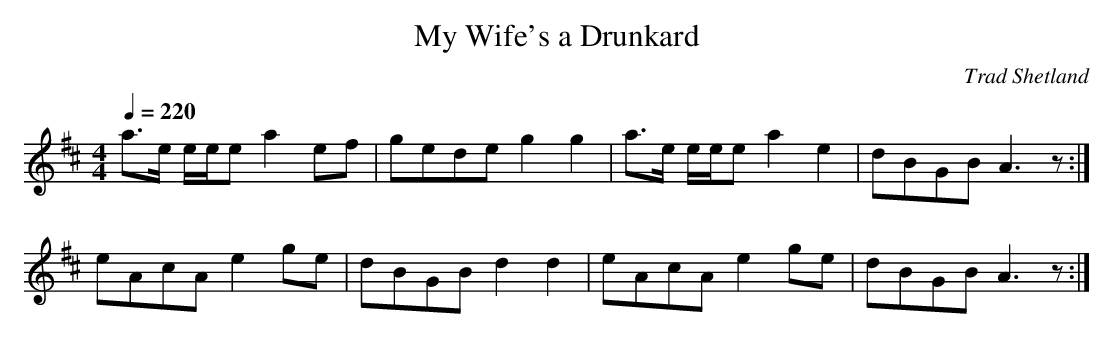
X:1
T:My Wife's a Drunkard
M:4/4
L:1/8
Q:1/4=220
C:Trad Shetland
K:D
a>e e/2e/2e a2 ef|gede g2 g2|a>e e/2e/2e a2 e2|dBGB A3 z:|!
eAcA e2 ge|dBGB d2 d2|eAcA e2 ge|dBGB A3 z:|!
